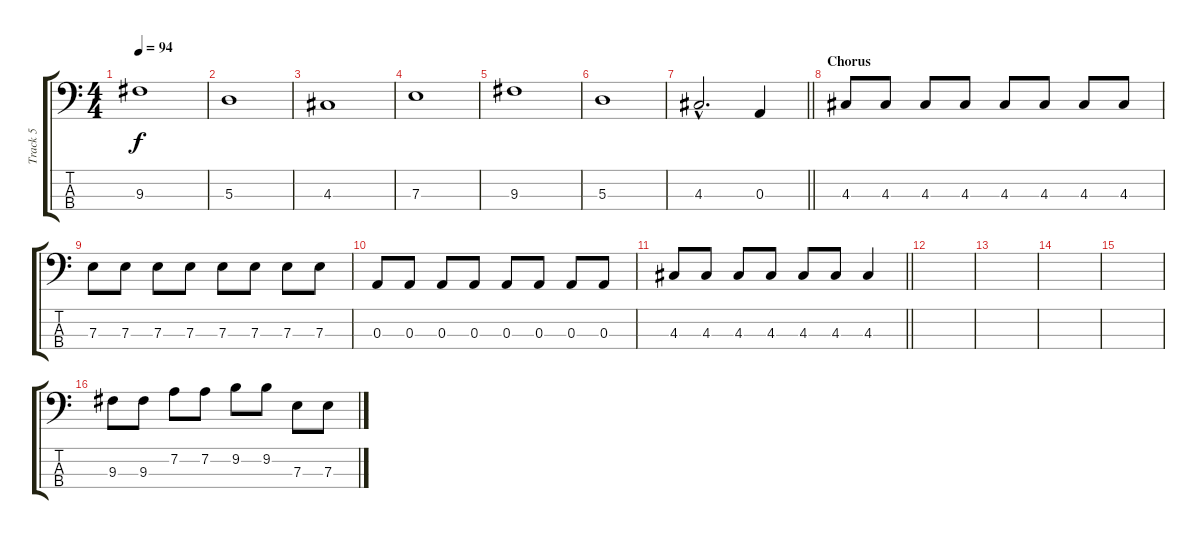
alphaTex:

\track ("Track 5" "Track 5") {instrument electricbassfinger}
\staff {score tabs}
\tuning (G2 D2 A1 E1) {hide}
\ts (4 4)
\tempo 94
\clef f4
\ks c
9.3.1{dy f} |
5.3.1 |
4.3.1 |
7.3.1 |
9.3.1 |
5.3.1 |
\barLineRight lightlight
4.3{hac}.2{d} 0.3.4 |
\section ("" "Chorus")
4.3.8 4.3.8 4.3.8 4.3.8 4.3.8 4.3.8 4.3.8 4.3.8 |
7.3.8 7.3.8 7.3.8 7.3.8 7.3.8 7.3.8 7.3.8 7.3.8 |
0.3.8 0.3.8 0.3.8 0.3.8 0.3.8 0.3.8 0.3.8 0.3.8 |
\barLineRight lightlight
4.3.8 4.3.8 4.3.8 4.3.8 4.3.8 4.3.8 4.3.4 |
|
|
|
|
9.3.8 9.3.8 7.2.8 7.2.8 9.2.8 9.2.8 7.3.8 7.3.8
